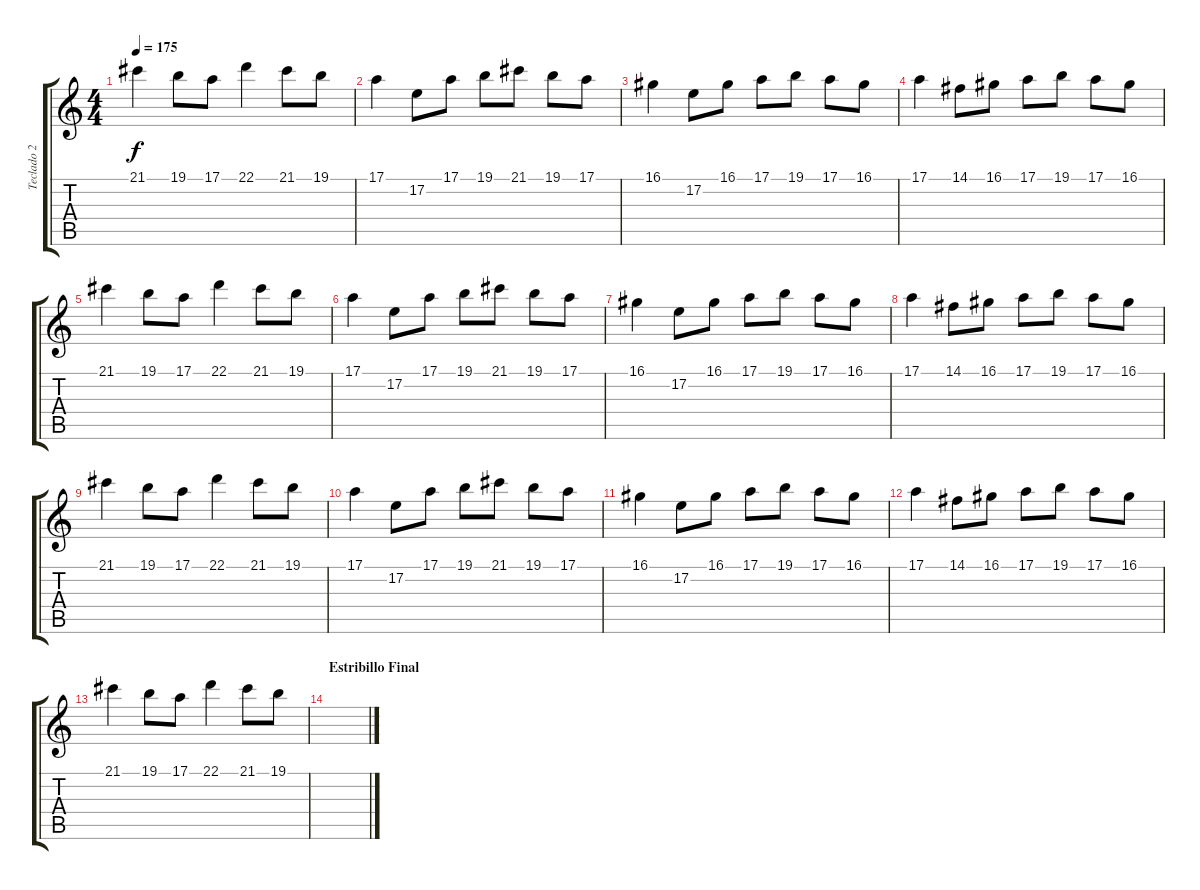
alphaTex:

\track ("Teclado 2" "Teclado 2") {instrument lead2sawtooth}
\staff {score tabs}
\tuning (E4 B3 G3 D3 A2 E2) {hide}
\ts (4 4)
\tempo 175
\clef g2
\ks c
21.1.4{dy f} 19.1.8 17.1.8 22.1.4 21.1.8 19.1.8 |
17.1.4{volume 9 instrument lead2sawtooth} 17.2.8 17.1.8 19.1.8 21.1.8 19.1.8 17.1.8 |
16.1.4 17.2.8 16.1.8 17.1.8 19.1.8 17.1.8 16.1.8 |
17.1.4 14.1.8 16.1.8 17.1.8 19.1.8 17.1.8 16.1.8 |
21.1.4 19.1.8 17.1.8 22.1.4 21.1.8 19.1.8 |
17.1.4{volume 9 instrument lead2sawtooth} 17.2.8 17.1.8 19.1.8 21.1.8 19.1.8 17.1.8 |
16.1.4 17.2.8 16.1.8 17.1.8 19.1.8 17.1.8 16.1.8 |
17.1.4 14.1.8 16.1.8 17.1.8 19.1.8 17.1.8 16.1.8 |
21.1.4 19.1.8 17.1.8 22.1.4 21.1.8 19.1.8 |
17.1.4{volume 9 instrument lead2sawtooth} 17.2.8 17.1.8 19.1.8 21.1.8 19.1.8 17.1.8 |
16.1.4 17.2.8 16.1.8 17.1.8 19.1.8 17.1.8 16.1.8 |
17.1.4 14.1.8 16.1.8 17.1.8 19.1.8 17.1.8 16.1.8 |
21.1.4 19.1.8 17.1.8 22.1.4 21.1.8 19.1.8 |
\section ("" "Estribillo Final")
